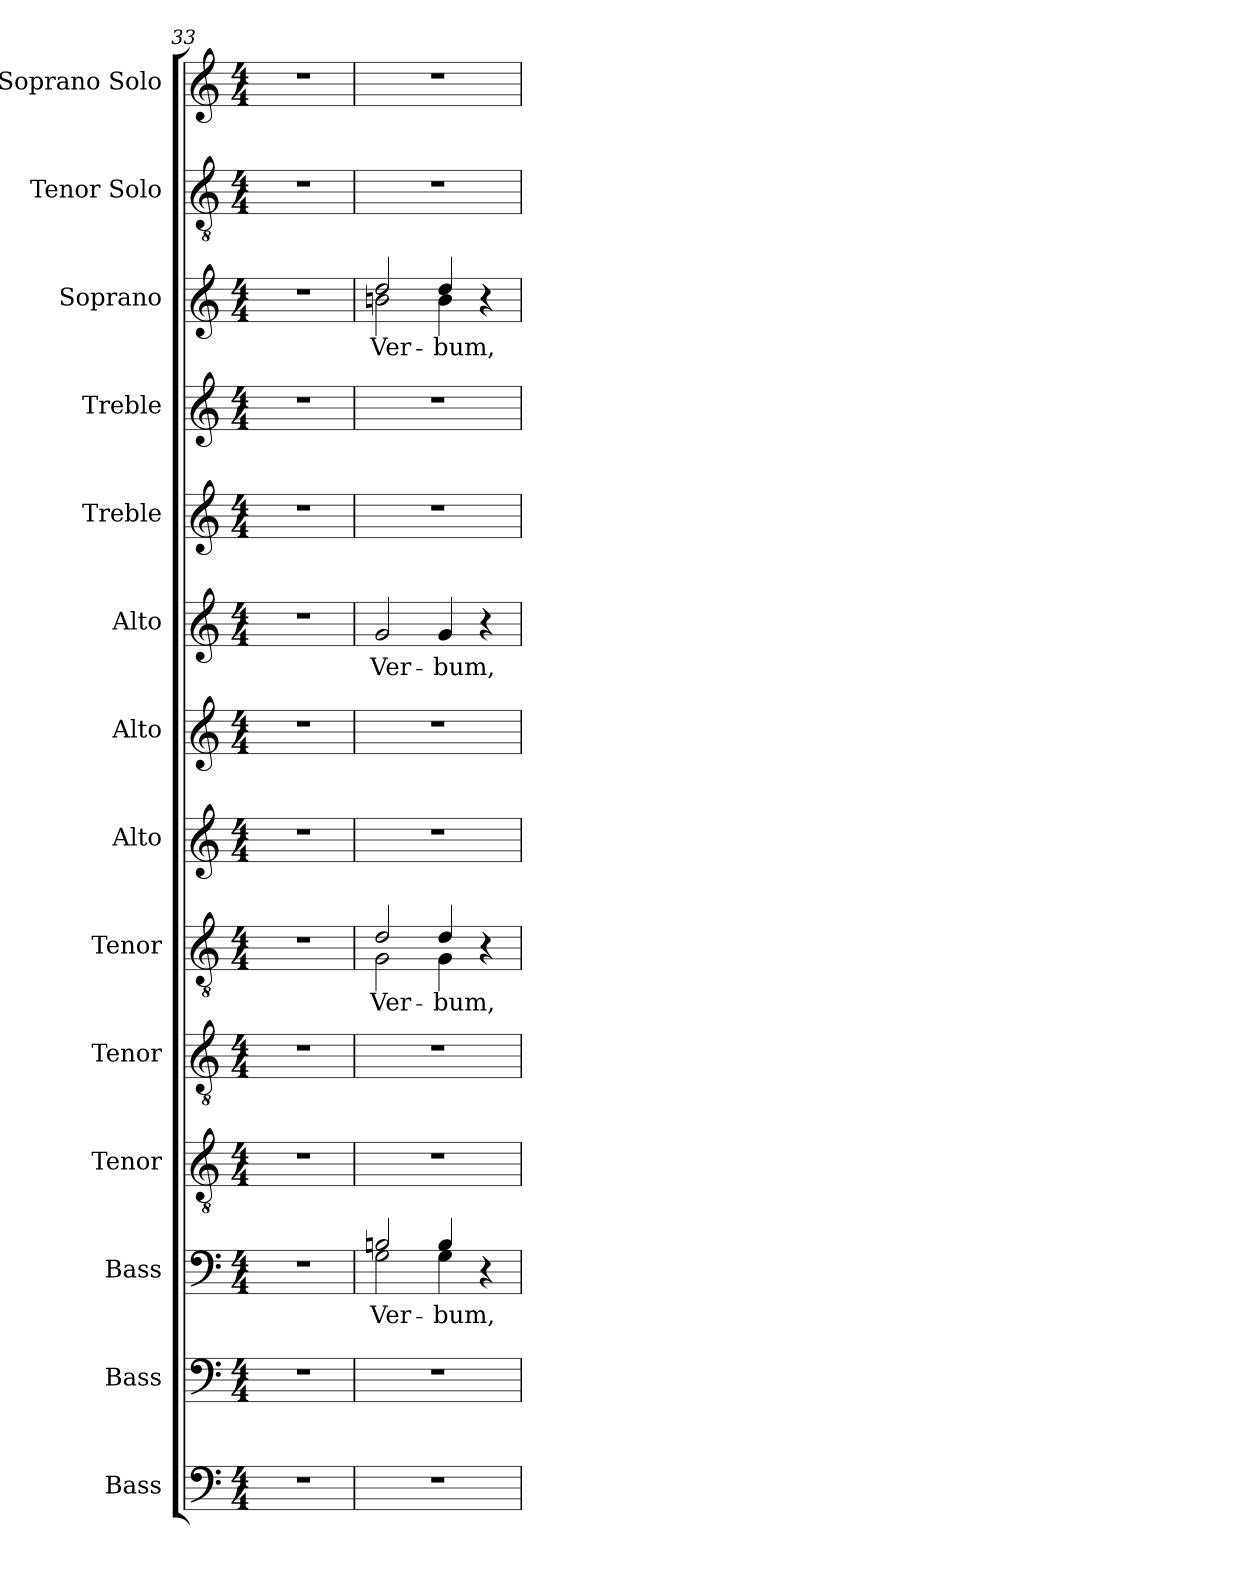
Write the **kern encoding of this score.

**kern	**kern	**kern	**text	**kern	**kern	**kern	**text	**kern	**kern	**kern	**text	**kern	**kern	**kern	**text	**kern	**kern
*part14	*part13	*part12	*part12	*part11	*part10	*part9	*part9	*part8	*part7	*part6	*part6	*part5	*part4	*part3	*part3	*part2	*part1
*staff14	*staff13	*staff12	*staff12	*staff11	*staff10	*staff9	*staff9	*staff8	*staff7	*staff6	*staff6	*staff5	*staff4	*staff3	*staff3	*staff2	*staff1
*I"Bass	*I"Bass	*I"Bass	*	*I"Tenor	*I"Tenor	*I"Tenor	*	*I"Alto	*I"Alto	*I"Alto	*	*I"Treble	*I"Treble	*I"Soprano	*	*I"Tenor Solo	*I"Soprano Solo
*I'B. 2.	*I'B. 1.	*I'B.	*	*I'T. 2.	*I'T. 1.	*I'T.	*	*I'A. 2.	*I'A. 1.	*I'A.	*	*	*	*I'S.	*	*I'T.  Solo	*I'S.  Solo
*clefF4	*clefF4	*clefF4	*	*clefGv2	*clefGv2	*clefGv2	*	*clefG2	*clefG2	*clefG2	*	*clefG2	*clefG2	*clefG2	*	*clefGv2	*clefG2
*	*	*	*	*ITrd7c12	*ITrd7c12	*ITrd7c12	*	*	*	*	*	*	*	*	*	*ITrd7c12	*
*k[]	*k[]	*k[]	*	*k[]	*k[]	*k[]	*	*k[]	*k[]	*k[]	*	*k[]	*k[]	*k[]	*	*k[]	*k[]
*C:	*C:	*C:	*	*C:	*C:	*C:	*	*C:	*C:	*C:	*	*C:	*C:	*C:	*	*C:	*C:
*M4/4	*M4/4	*M4/4	*	*M4/4	*M4/4	*M4/4	*	*M4/4	*M4/4	*M4/4	*	*M4/4	*M4/4	*M4/4	*	*M4/4	*M4/4
=33	=33	=33	=33	=33	=33	=33	=33	=33	=33	=33	=33	=33	=33	=33	=33	=33	=33
1r	1r	1r	.	1r	1r	1r	.	1r	1r	1r	.	1r	1r	1r	.	1r	1r
=34	=34	=34	=34	=34	=34	=34	=34	=34	=34	=34	=34	=34	=34	=34	=34	=34	=34
!	!	!	!LO:LY:b:color=#000000	!	!	!	!	!	!	!	!	!	!	!	!	!	!
*	*	*^	*	*	*	*	*	*	*	*	*	*	*	*	*	*	*
!	!	!	!	!	!	!	!	!LO:LY:b:color=#000000	!	!	!	!	!	!	!	!	!	!
*	*	*	*	*	*	*	*^	*	*	*	*	*	*	*	*	*	*	*
!	!	!	!	!	!	!	!	!	!	!	!	!	!LO:LY:b:color=#000000	!	!	!	!	!	!
!	!	!	!	!	!	!	!	!	!	!	!	!	!	!	!	!	!LO:LY:b:color=#000000	!	!
*	*	*	*	*	*	*	*	*	*	*	*	*	*	*	*	*^	*	*	*
1r	1r	2Bni/	2Gi\	Ver-	1r	1r	2Di/	2GGi\	Ver-	1r	1r	2gi/	Ver-	1r	1r	2ddi/	2bni\	Ver-	1r	1r
!	!	!	!	!LO:LY:b:color=#000000	!	!	!	!	!	!	!	!	!	!	!	!	!	!	!	!
!	!	!	!	!	!	!	!	!	!LO:LY:b:color=#000000	!	!	!	!	!	!	!	!	!	!	!
!	!	!	!	!	!	!	!	!	!	!	!	!	!LO:LY:b:color=#000000	!	!	!	!	!	!	!
!	!	!	!	!	!	!	!	!	!	!	!	!	!	!	!	!	!	!LO:LY:b:color=#000000	!	!
.	.	4Bi/	4Gi\	-bum,	.	.	4Di/	4GGi\	-bum,	.	.	4gi/	-bum,	.	.	4ddi/	4bi\	-bum,	.	.
.	.	4r	4ryy	.	.	.	4r	4ryy	.	.	.	4r	.	.	.	4r	4ryy	.	.	.
*	*	*v	*v	*	*	*	*v	*v	*	*	*	*	*	*	*	*v	*v	*	*	*
=	=	=	=	=	=	=	=	=	=	=	=	=	=	=	=	=	=
*-	*-	*-	*-	*-	*-	*-	*-	*-	*-	*-	*-	*-	*-	*-	*-	*-	*-
